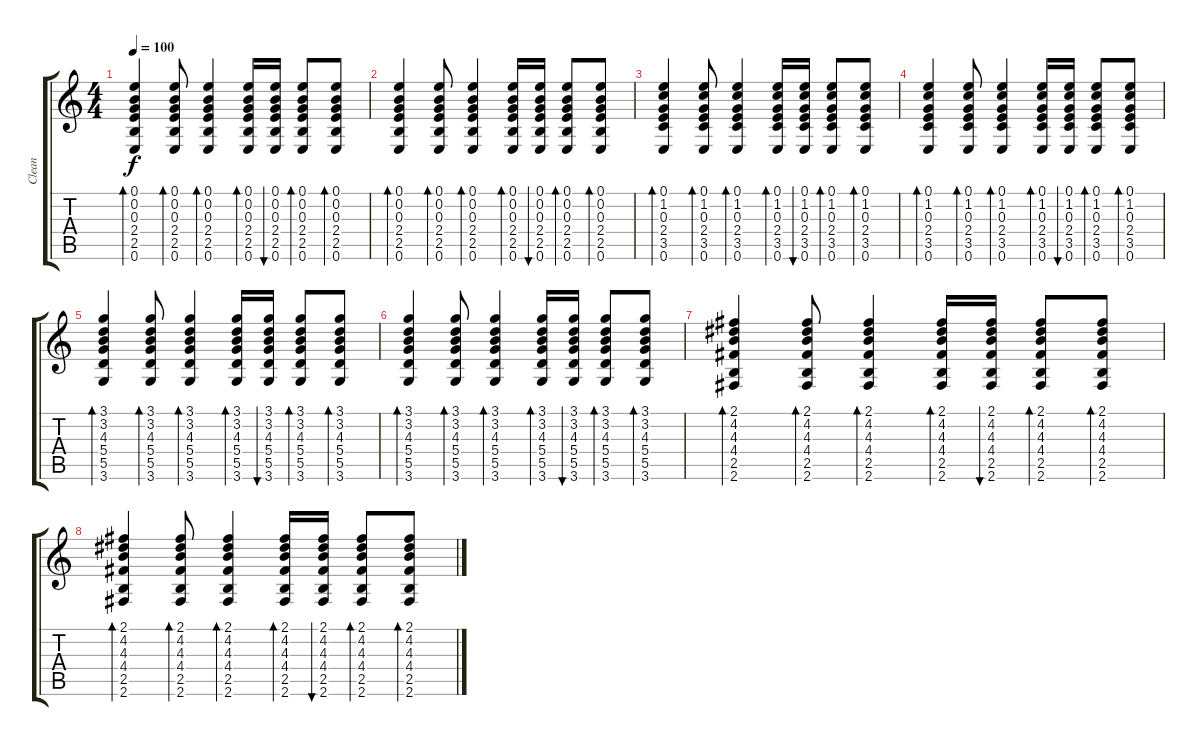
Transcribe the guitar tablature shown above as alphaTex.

\track ("Clean" "Clean") {instrument acousticguitarsteel}
\staff {score tabs}
\tuning (E4 B3 G3 D3 A2 E2) {hide}
\ts (4 4)
\tempo 100
\clef g2
\ks c
(0.1 0.2 0.3 2.4 2.5 0.6).4{bd 60 dy f} (0.1 0.2 0.3 2.4 2.5 0.6).8{bd 60} (0.1 0.2 0.3 2.4 2.5 0.6).4{bd 60} (0.1 0.2 0.3 2.4 2.5 0.6).16{bd 60} (0.1 0.2 0.3 2.4 2.5 0.6).16{bu 60} (0.1 0.2 0.3 2.4 2.5 0.6).8{bd 60} (0.1 0.2 0.3 2.4 2.5 0.6).8{bd 60} |
(0.1 0.2 0.3 2.4 2.5 0.6).4{bd 60} (0.1 0.2 0.3 2.4 2.5 0.6).8{bd 60} (0.1 0.2 0.3 2.4 2.5 0.6).4{bd 60} (0.1 0.2 0.3 2.4 2.5 0.6).16{bd 60} (0.1 0.2 0.3 2.4 2.5 0.6).16{bu 60} (0.1 0.2 0.3 2.4 2.5 0.6).8{bd 60} (0.1 0.2 0.3 2.4 2.5 0.6).8{bd 60} |
(0.1 1.2 0.3 2.4 3.5 0.6).4{bd 60} (0.1 1.2 0.3 2.4 3.5 0.6).8{bd 60} (0.1 1.2 0.3 2.4 3.5 0.6).4{bd 60} (0.1 1.2 0.3 2.4 3.5 0.6).16{bd 60} (0.1 1.2 0.3 2.4 3.5 0.6).16{bu 60} (0.1 1.2 0.3 2.4 3.5 0.6).8{bd 60} (0.1 1.2 0.3 2.4 3.5 0.6).8{bd 60} |
(0.1 1.2 0.3 2.4 3.5 0.6).4{bd 60} (0.1 1.2 0.3 2.4 3.5 0.6).8{bd 60} (0.1 1.2 0.3 2.4 3.5 0.6).4{bd 60} (0.1 1.2 0.3 2.4 3.5 0.6).16{bd 60} (0.1 1.2 0.3 2.4 3.5 0.6).16{bu 60} (0.1 1.2 0.3 2.4 3.5 0.6).8{bd 60} (0.1 1.2 0.3 2.4 3.5 0.6).8{bd 60} |
(3.1 3.2 4.3 5.4 5.5 3.6).4{bd 60} (3.1 3.2 4.3 5.4 5.5 3.6).8{bd 60} (3.1 3.2 4.3 5.4 5.5 3.6).4{bd 60} (3.1 3.2 4.3 5.4 5.5 3.6).16{bd 60} (3.1 3.2 4.3 5.4 5.5 3.6).16{bu 60} (3.1 3.2 4.3 5.4 5.5 3.6).8{bd 60} (3.1 3.2 4.3 5.4 5.5 3.6).8{bd 60} |
(3.1 3.2 4.3 5.4 5.5 3.6).4{bd 60} (3.1 3.2 4.3 5.4 5.5 3.6).8{bd 60} (3.1 3.2 4.3 5.4 5.5 3.6).4{bd 60} (3.1 3.2 4.3 5.4 5.5 3.6).16{bd 60} (3.1 3.2 4.3 5.4 5.5 3.6).16{bu 60} (3.1 3.2 4.3 5.4 5.5 3.6).8{bd 60} (3.1 3.2 4.3 5.4 5.5 3.6).8{bd 60} |
(2.1 4.2 4.3 4.4 2.5 2.6).4{bd 60} (2.1 4.2 4.3 4.4 2.5 2.6).8{bd 60} (2.1 4.2 4.3 4.4 2.5 2.6).4{bd 60} (2.1 4.2 4.3 4.4 2.5 2.6).16{bd 60} (2.1 4.2 4.3 4.4 2.5 2.6).16{bu 60} (2.1 4.2 4.3 4.4 2.5 2.6).8{bd 60} (2.1 4.2 4.3 4.4 2.5 2.6).8{bd 60} |
(2.1 4.2 4.3 4.4 2.5 2.6).4{bd 60} (2.1 4.2 4.3 4.4 2.5 2.6).8{bd 60} (2.1 4.2 4.3 4.4 2.5 2.6).4{bd 60} (2.1 4.2 4.3 4.4 2.5 2.6).16{bd 60} (2.1 4.2 4.3 4.4 2.5 2.6).16{bu 60} (2.1 4.2 4.3 4.4 2.5 2.6).8{bd 60} (2.1 4.2 4.3 4.4 2.5 2.6).8{bd 60}
